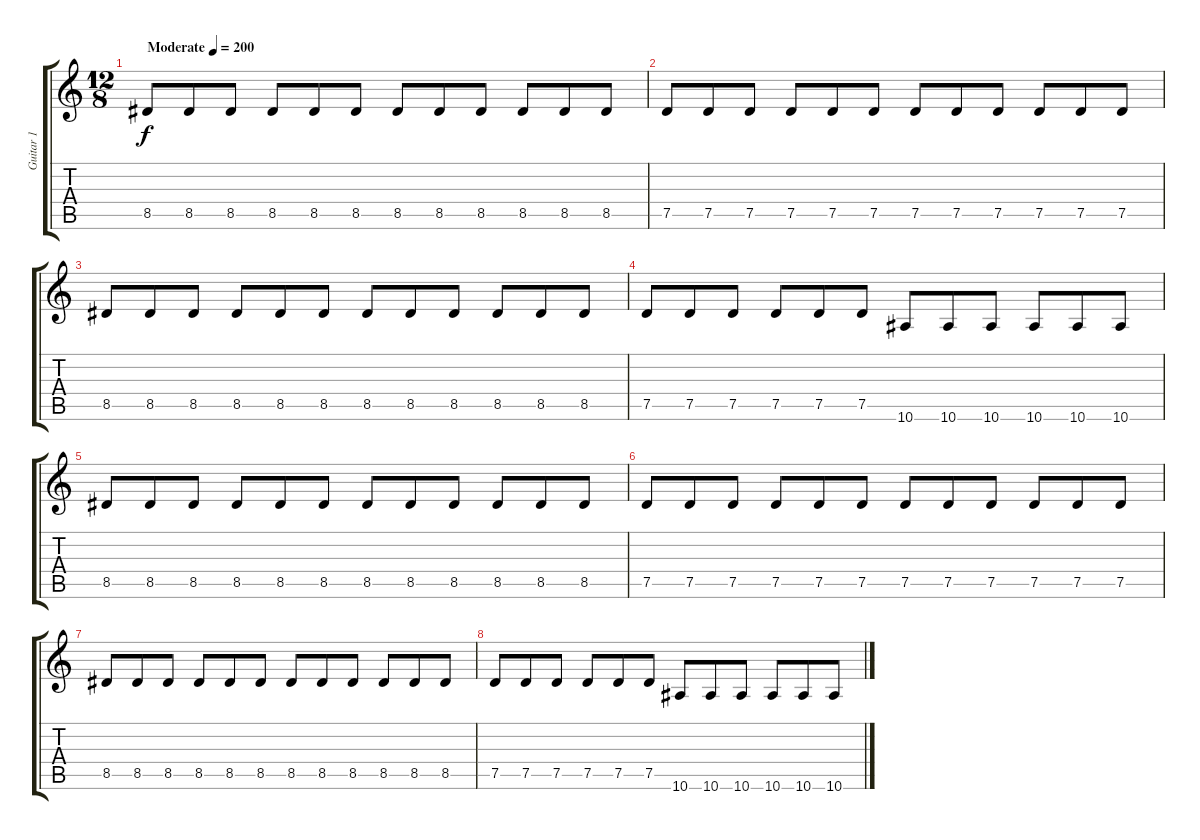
\track ("Guitar 1" "Guitar 1") {instrument distortionguitar}
\staff {score tabs}
\tuning (D4 A3 F3 C3 G2 C2) {hide}
\ts (12 8)
\tempo (200 "Moderate")
\clef g2
\ks c
8.5.8{dy f instrument distortionguitar} 8.5.8 8.5.8 8.5.8 8.5.8 8.5.8 8.5.8 8.5.8 8.5.8 8.5.8 8.5.8 8.5.8 |
7.5.8 7.5.8 7.5.8 7.5.8 7.5.8 7.5.8 7.5.8 7.5.8 7.5.8 7.5.8 7.5.8 7.5.8 |
8.5.8 8.5.8 8.5.8 8.5.8 8.5.8 8.5.8 8.5.8 8.5.8 8.5.8 8.5.8 8.5.8 8.5.8 |
7.5.8 7.5.8 7.5.8 7.5.8 7.5.8 7.5.8 10.6.8 10.6.8 10.6.8 10.6.8 10.6.8 10.6.8 |
8.5.8 8.5.8 8.5.8 8.5.8 8.5.8 8.5.8 8.5.8 8.5.8 8.5.8 8.5.8 8.5.8 8.5.8 |
7.5.8 7.5.8 7.5.8 7.5.8 7.5.8 7.5.8 7.5.8 7.5.8 7.5.8 7.5.8 7.5.8 7.5.8 |
8.5.8 8.5.8 8.5.8 8.5.8 8.5.8 8.5.8 8.5.8 8.5.8 8.5.8 8.5.8 8.5.8 8.5.8 |
7.5.8 7.5.8 7.5.8 7.5.8 7.5.8 7.5.8 10.6.8 10.6.8 10.6.8 10.6.8 10.6.8 10.6.8
